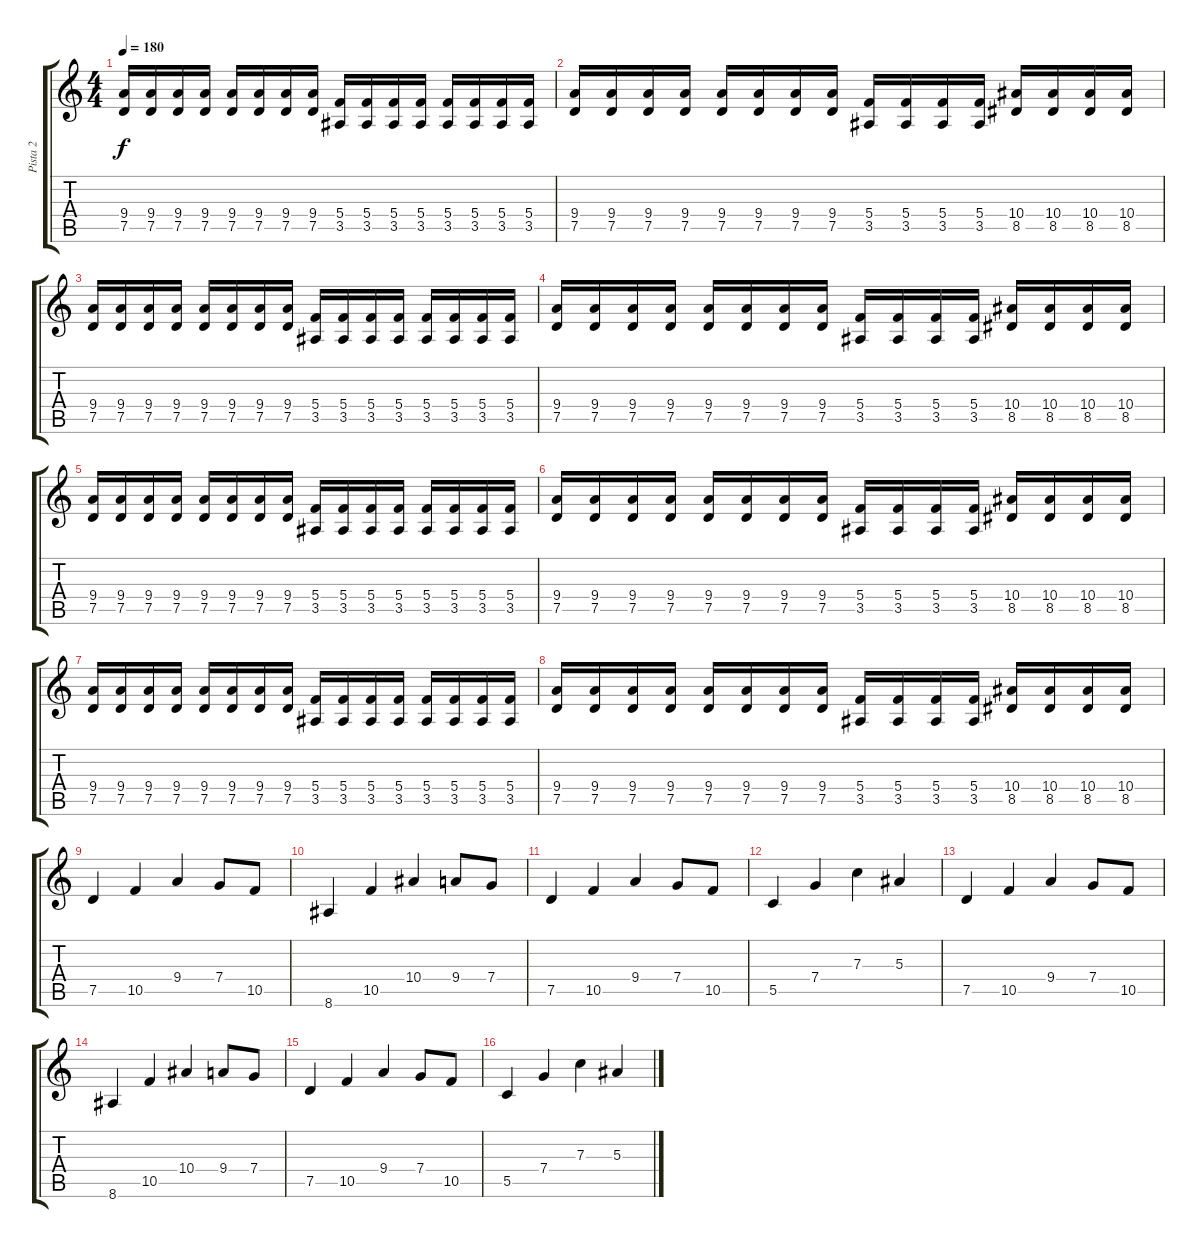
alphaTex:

\track ("Pista 2" "Pista 2") {instrument distortionguitar}
\staff {score tabs}
\tuning (D4 A3 F3 C3 G2 D2) {hide}
\ts (4 4)
\tempo 180
\clef g2
\ks c
(9.4 7.5).16{dy f} (9.4 7.5).16 (9.4 7.5).16 (9.4 7.5).16 (9.4 7.5).16 (9.4 7.5).16 (9.4 7.5).16 (9.4 7.5).16 (5.4 3.5).16 (5.4 3.5).16 (5.4 3.5).16 (5.4 3.5).16 (5.4 3.5).16 (5.4 3.5).16 (5.4 3.5).16 (5.4 3.5).16 |
(9.4 7.5).16 (9.4 7.5).16 (9.4 7.5).16 (9.4 7.5).16 (9.4 7.5).16 (9.4 7.5).16 (9.4 7.5).16 (9.4 7.5).16 (5.4 3.5).16 (5.4 3.5).16 (5.4 3.5).16 (5.4 3.5).16 (10.4 8.5).16 (10.4 8.5).16 (10.4 8.5).16 (10.4 8.5).16 |
(9.4 7.5).16 (9.4 7.5).16 (9.4 7.5).16 (9.4 7.5).16 (9.4 7.5).16 (9.4 7.5).16 (9.4 7.5).16 (9.4 7.5).16 (5.4 3.5).16 (5.4 3.5).16 (5.4 3.5).16 (5.4 3.5).16 (5.4 3.5).16 (5.4 3.5).16 (5.4 3.5).16 (5.4 3.5).16 |
(9.4 7.5).16 (9.4 7.5).16 (9.4 7.5).16 (9.4 7.5).16 (9.4 7.5).16 (9.4 7.5).16 (9.4 7.5).16 (9.4 7.5).16 (5.4 3.5).16 (5.4 3.5).16 (5.4 3.5).16 (5.4 3.5).16 (10.4 8.5).16 (10.4 8.5).16 (10.4 8.5).16 (10.4 8.5).16 |
(9.4 7.5).16 (9.4 7.5).16 (9.4 7.5).16 (9.4 7.5).16 (9.4 7.5).16 (9.4 7.5).16 (9.4 7.5).16 (9.4 7.5).16 (5.4 3.5).16 (5.4 3.5).16 (5.4 3.5).16 (5.4 3.5).16 (5.4 3.5).16 (5.4 3.5).16 (5.4 3.5).16 (5.4 3.5).16 |
(9.4 7.5).16 (9.4 7.5).16 (9.4 7.5).16 (9.4 7.5).16 (9.4 7.5).16 (9.4 7.5).16 (9.4 7.5).16 (9.4 7.5).16 (5.4 3.5).16 (5.4 3.5).16 (5.4 3.5).16 (5.4 3.5).16 (10.4 8.5).16 (10.4 8.5).16 (10.4 8.5).16 (10.4 8.5).16 |
(9.4 7.5).16 (9.4 7.5).16 (9.4 7.5).16 (9.4 7.5).16 (9.4 7.5).16 (9.4 7.5).16 (9.4 7.5).16 (9.4 7.5).16 (5.4 3.5).16 (5.4 3.5).16 (5.4 3.5).16 (5.4 3.5).16 (5.4 3.5).16 (5.4 3.5).16 (5.4 3.5).16 (5.4 3.5).16 |
(9.4 7.5).16 (9.4 7.5).16 (9.4 7.5).16 (9.4 7.5).16 (9.4 7.5).16 (9.4 7.5).16 (9.4 7.5).16 (9.4 7.5).16 (5.4 3.5).16 (5.4 3.5).16 (5.4 3.5).16 (5.4 3.5).16 (10.4 8.5).16 (10.4 8.5).16 (10.4 8.5).16 (10.4 8.5).16 |
7.5.4 10.5.4 9.4.4 7.4.8 10.5.8 |
8.6.4 10.5.4 10.4.4 9.4.8 7.4.8 |
7.5.4 10.5.4 9.4.4 7.4.8 10.5.8 |
5.5.4 7.4.4 7.3.4 5.3.4 |
7.5.4 10.5.4 9.4.4 7.4.8 10.5.8 |
8.6.4 10.5.4 10.4.4 9.4.8 7.4.8 |
7.5.4 10.5.4 9.4.4 7.4.8 10.5.8 |
5.5.4 7.4.4 7.3.4 5.3.4
